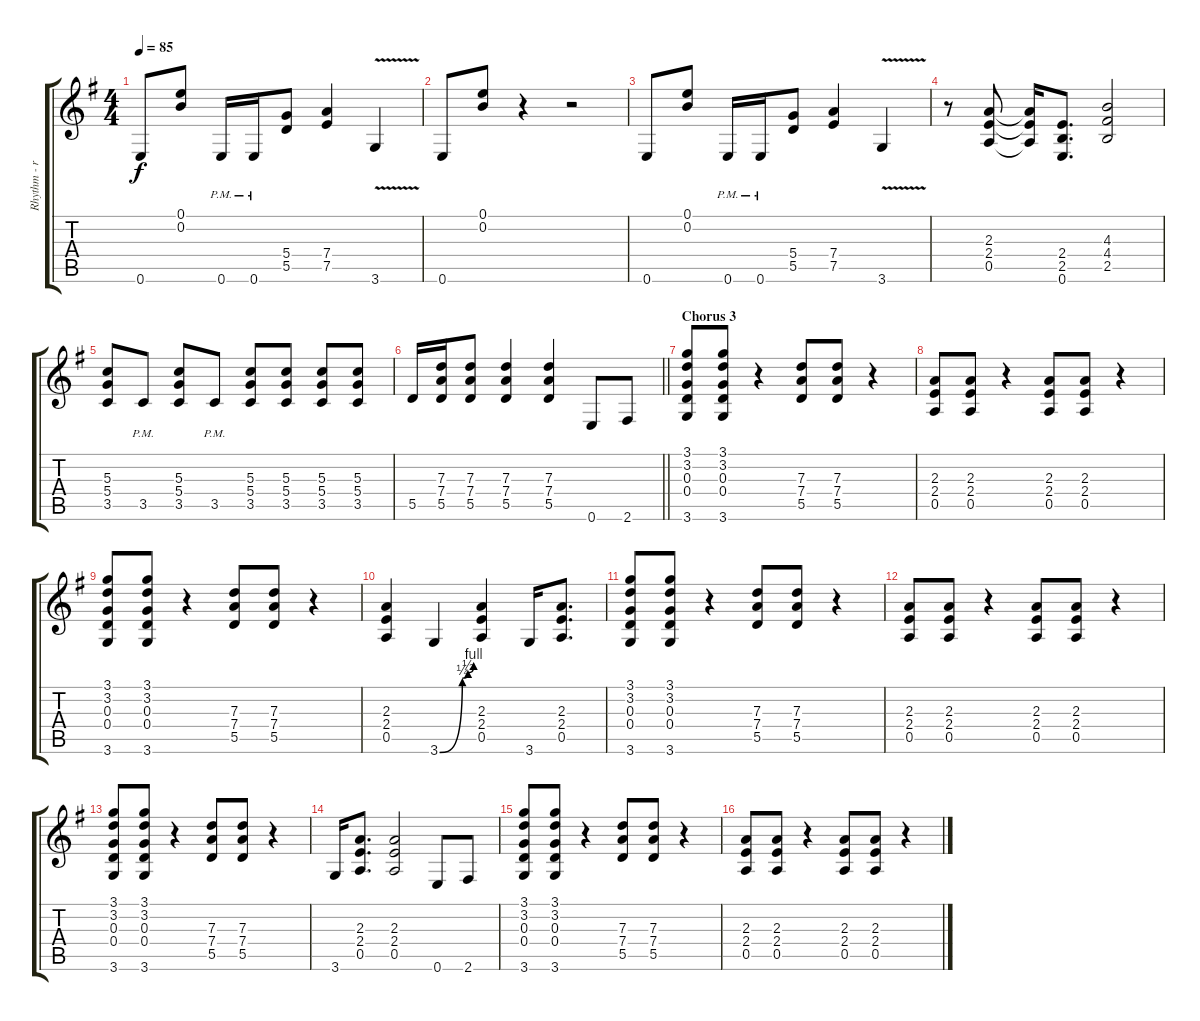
\track ("Rhythm - right" "Rhythm - r") {instrument distortionguitar}
\staff {score tabs}
\tuning (E4 B3 G3 D3 A2 E2) {hide}
\ts (4 4)
\tempo 85
\clef g2
\ks g
0.6.8{dy f} (0.1 0.2).8 0.6{pm}.16 0.6{pm}.16 (5.4 5.5).8 (7.4 7.5).4 3.6{v}.4 |
0.6.8 (0.1 0.2).8 r.4 r.2 |
0.6.8 (0.1 0.2).8 0.6{pm}.16 0.6{pm}.16 (5.4 5.5).8 (7.4 7.5).4 3.6{v}.4 |
r.8 (2.3 2.4 0.5).8 (2.3{t} 2.4{t} 0.5{t}).16 (2.4 2.5 0.6).8{d} (4.3 4.4 2.5).2 |
(5.3 5.4 3.5).8 3.5{pm}.8 (5.3 5.4 3.5).8 3.5{pm}.8 (5.3 5.4 3.5).8 (5.3 5.4 3.5).8 (5.3 5.4 3.5).8 (5.3 5.4 3.5).8 |
\barLineRight lightlight
5.5.16 (7.3 7.4 5.5).16 (7.3 7.4 5.5).8 (7.3 7.4 5.5).4 (7.3 7.4 5.5).4 0.6.8 2.6.8 |
\section ("" "Chorus 3")
(3.1 3.2 0.3 0.4 3.6).8 (3.1 3.2 0.3 0.4 3.6).8 r.4 (7.3 7.4 5.5).8 (7.3 7.4 5.5).8 r.4 |
(2.3 2.4 0.5).8 (2.3 2.4 0.5).8 r.4 (2.3 2.4 0.5).8 (2.3 2.4 0.5).8 r.4 |
(3.1 3.2 0.3 0.4 3.6).8 (3.1 3.2 0.3 0.4 3.6).8 r.4 (7.3 7.4 5.5).8 (7.3 7.4 5.5).8 r.4 |
(2.3 2.4 0.5).4 3.6{be (custom 0 0 40 1 50 2 60 4)}.4 (2.3 2.4 0.5).4 3.6.16 (2.3 2.4 0.5).8{d} |
(3.1 3.2 0.3 0.4 3.6).8 (3.1 3.2 0.3 0.4 3.6).8 r.4 (7.3 7.4 5.5).8 (7.3 7.4 5.5).8 r.4 |
(2.3 2.4 0.5).8 (2.3 2.4 0.5).8 r.4 (2.3 2.4 0.5).8 (2.3 2.4 0.5).8 r.4 |
(3.1 3.2 0.3 0.4 3.6).8 (3.1 3.2 0.3 0.4 3.6).8 r.4 (7.3 7.4 5.5).8 (7.3 7.4 5.5).8 r.4 |
3.6.16 (2.3 2.4 0.5).8{d} (2.3 2.4 0.5).2 0.6.8 2.6.8 |
(3.1 3.2 0.3 0.4 3.6).8 (3.1 3.2 0.3 0.4 3.6).8 r.4 (7.3 7.4 5.5).8 (7.3 7.4 5.5).8 r.4 |
(2.3 2.4 0.5).8 (2.3 2.4 0.5).8 r.4 (2.3 2.4 0.5).8 (2.3 2.4 0.5).8 r.4
